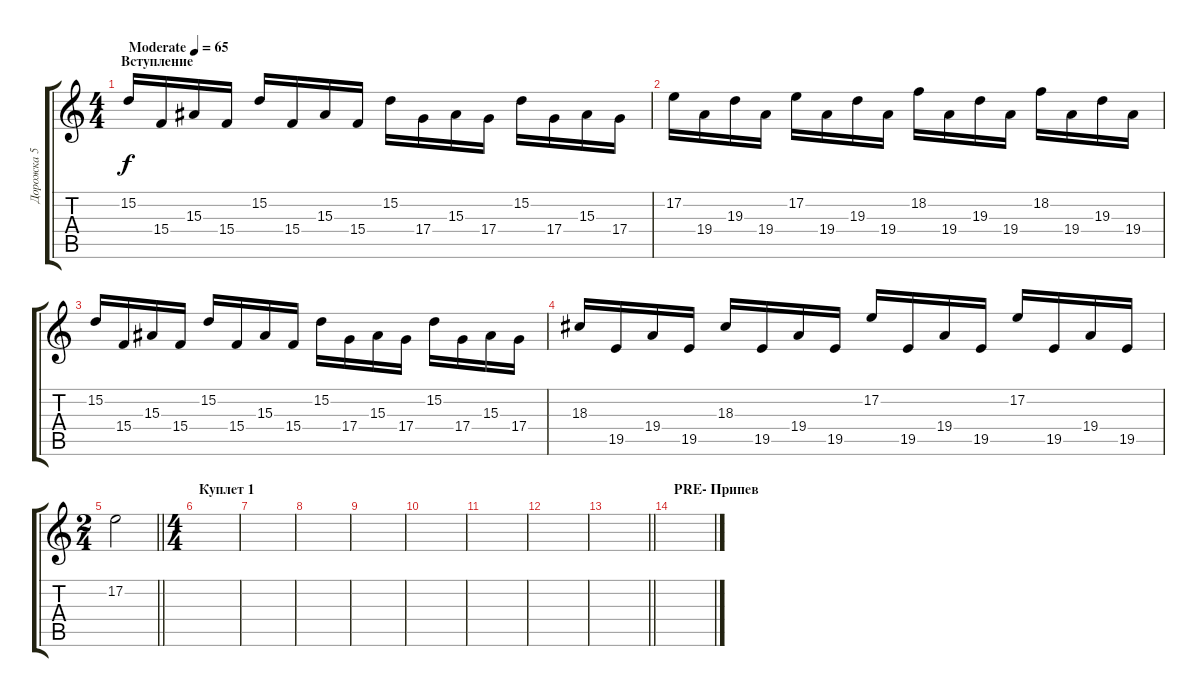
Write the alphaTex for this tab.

\track ("Дорожка 5" "Дорожка 5") {instrument brightacousticpiano}
\staff {score tabs}
\tuning (E4 B3 G3 D3 A2 E2) {hide}
\ts (4 4)
\section ("" "Вступление")
\tempo (65 "Moderate")
\clef g2
\ks c
15.2.16{dy f instrument brightacousticpiano} 15.4.16 15.3.16 15.4.16 15.2.16 15.4.16 15.3.16 15.4.16 15.2.16 17.4.16 15.3.16 17.4.16 15.2.16 17.4.16 15.3.16 17.4.16 |
17.2.16 19.4.16 19.3.16 19.4.16 17.2.16 19.4.16 19.3.16 19.4.16 18.2.16 19.4.16 19.3.16 19.4.16 18.2.16 19.4.16 19.3.16 19.4.16 |
15.2.16 15.4.16 15.3.16 15.4.16 15.2.16 15.4.16 15.3.16 15.4.16 15.2.16 17.4.16 15.3.16 17.4.16 15.2.16 17.4.16 15.3.16 17.4.16 |
18.3.16 19.5.16 19.4.16 19.5.16 18.3.16 19.5.16 19.4.16 19.5.16 17.2.16 19.5.16 19.4.16 19.5.16 17.2.16 19.5.16 19.4.16 19.5.16 |
\ts (2 4)
\barLineRight lightlight
17.2.2 |
\ts (4 4)
\section ("" "Куплет 1")
|
|
|
|
|
|
|
\barLineRight lightlight
|
\section ("" "PRE- Припев")
